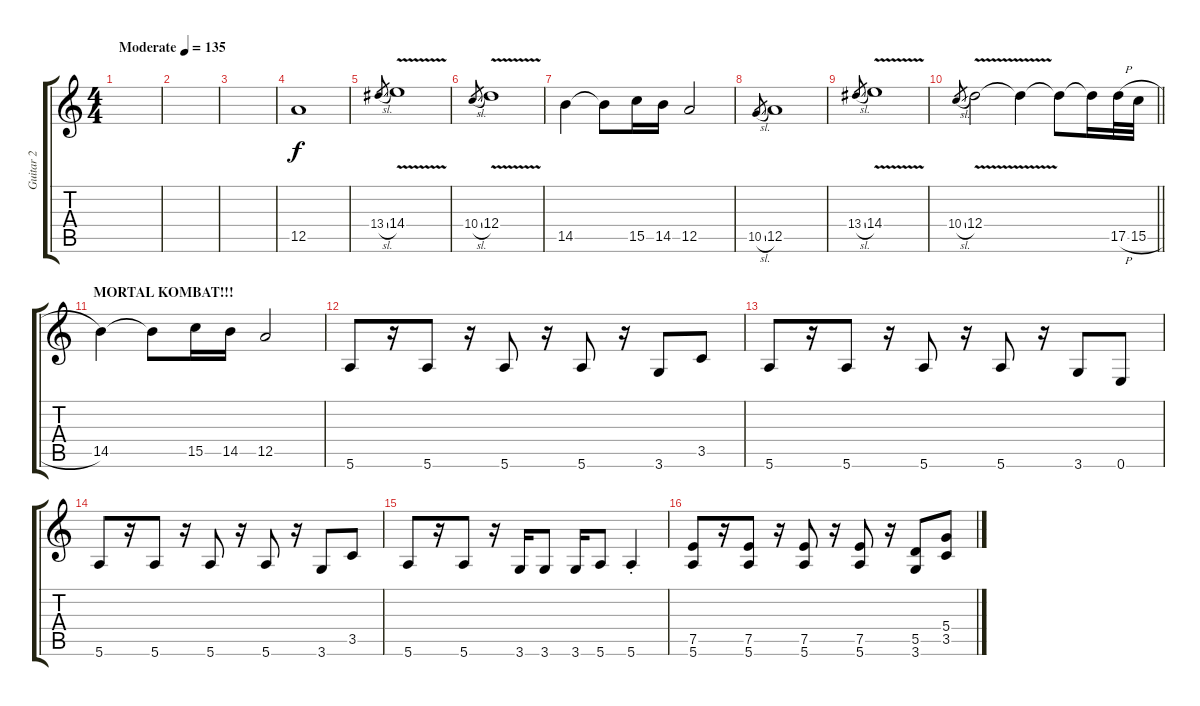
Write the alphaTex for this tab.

\track ("Guitar 2" "Guitar 2") {instrument overdrivenguitar}
\staff {score tabs}
\tuning (E4 B3 G3 D3 A2 E2) {hide}
\ts (4 4)
\tempo (135 "Moderate")
\clef g2
\ks c
|
|
|
12.5.1 |
13.4{sl}.8{gr} 14.4{v}.1 |
10.4{sl}.8{gr} 12.4{v}.1 |
14.5.4 14.5{t}.8 15.5.16 14.5.16 12.5.2 |
10.5{sl}.8{gr} 12.5.1 |
13.4{sl}.8{gr} 14.4{v}.1 |
\barLineRight lightlight
10.4{sl}.8{gr} 12.4{v}.2 12.4{t}.4 12.4{t}.8 12.4{t}.16 17.5{h}.32 15.5{h}.32 |
\section ("" "MORTAL KOMBAT!!!")
14.5.4 14.5{t}.8 15.5.16 14.5.16 12.5.2 |
5.6.8{instrument overdrivenguitar} r.16 5.6.8 r.16 5.6.8 r.16 5.6.8 r.16 3.6.8 3.5.8 |
5.6.8 r.16 5.6.8 r.16 5.6.8 r.16 5.6.8 r.16 3.6.8 0.6.8 |
5.6.8 r.16 5.6.8 r.16 5.6.8 r.16 5.6.8 r.16 3.6.8 3.5.8 |
5.6.8 r.16 5.6.8 r.16 3.6.16 3.6.8 3.6.16 5.6.8 5.6{st}.4 |
(7.5 5.6).8 r.16 (7.5 5.6).8 r.16 (7.5 5.6).8 r.16 (7.5 5.6).8 r.16 (5.5 3.6).8 (5.4 3.5).8
